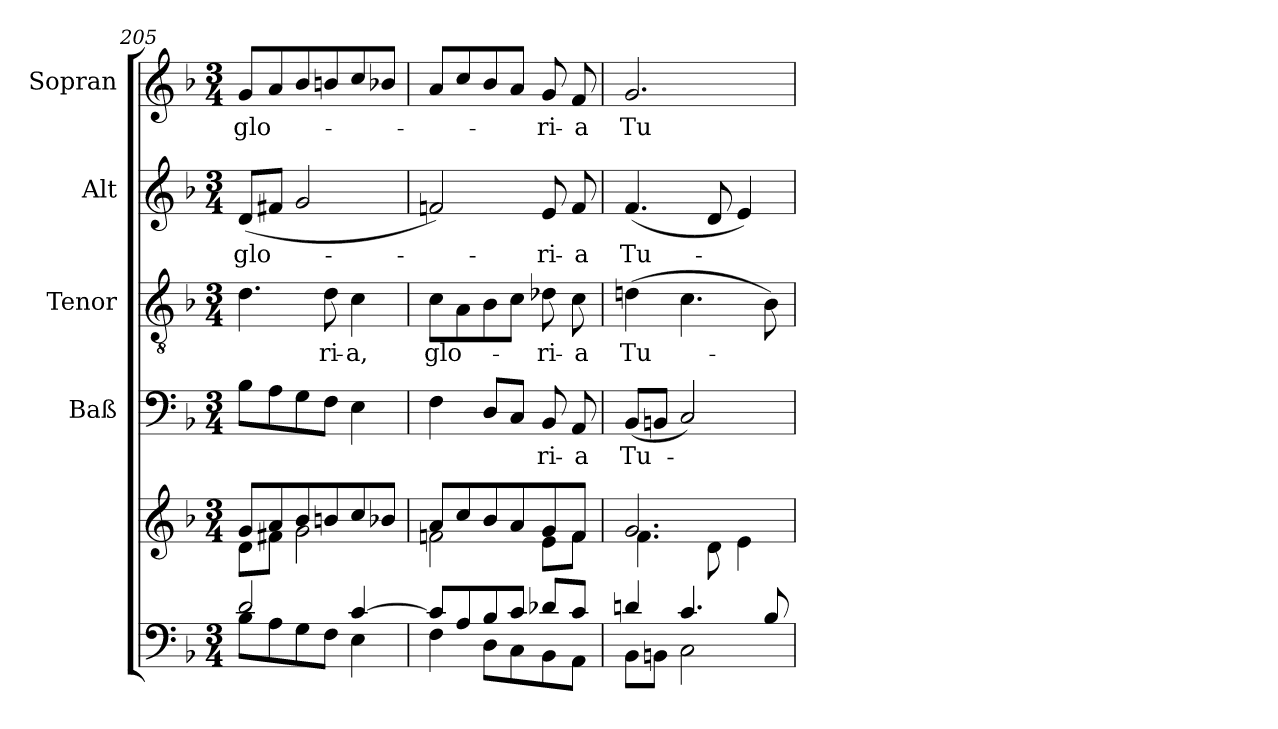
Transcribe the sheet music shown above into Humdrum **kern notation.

**kern	**kern	**kern	**text	**kern	**text	**kern	**text	**kern	**text
*part5	*part5	*part4	*part4	*part3	*part3	*part2	*part2	*part1	*part1
*staff6	*staff5	*staff4	*staff4	*staff3	*staff3	*staff2	*staff2	*staff1	*staff1
*	*	*I"Baß	*	*I"Tenor	*	*I"Alt	*	*I"Sopran	*
*	*	*I'Baß	*	*I'Ten	*	*I'Alt	*	*I'Sop	*
*clefF4	*clefG2	*clefF4	*	*clefGv2	*	*clefG2	*	*clefG2	*
*k[b-]	*k[b-]	*k[b-]	*	*k[b-]	*	*k[b-]	*	*k[b-]	*
*F:	*F:	*F:	*	*F:	*	*F:	*	*F:	*
*M3/4	*M3/4	*M3/4	*	*M3/4	*	*M3/4	*	*M3/4	*
=205	=205	=205	=205	=205	=205	=205	=205	=205	=205
*^	*^	*	*	*	*	*	*	*	*
!	!	!	!	!	!	!	!	!	!LO:LY:b	!	!LO:LY:b
2d/	8B-\L	8g/L	8d\L	8B-\L	.	4.d\	.	(<8d/L	glo-	8g/L	glo-
.	8A\	8a/	8f#X\J	8A\	.	.	.	8f#X/J	.	8a/	.
.	8G\	8b-/	2g\	8G\	.	.	.	2g/	.	8b-/	.
!	!	!	!	!	!	!	!LO:LY:b	!	!	!	!
.	8F\J	8bn/	.	8F\J	.	8d\	-ri-	.	.	8bn/	.
!	!	!	!	!	!	!	!LO:LY:b	!	!	!	!
[>4c/	4E\	8cc/	.	4E\	.	4c\	-a,	.	.	8cc/	.
.	.	8b-X/J	.	.	.	.	.	.	.	8b-X/J	.
=206	=206	=206	=206	=206	=206	=206	=206	=206	=206	=206	=206
!	!	!	!	!	!	!	!LO:LY:b	!	!	!	!
8c/L]	4F\	8a/L	2fn\	4F\	.	8c\L	glo-	2fn/)	.	8a/L	.
8A/	.	8cc/	.	.	.	8A\	.	.	.	8cc/	.
8B-/	8D\L	8b-/	.	8D/L	.	8B-\	.	.	.	8b-/	.
8c/J	8C\	8a/	.	8C/J	.	8c\J	.	.	.	8a/J	.
!	!	!	!	!	!LO:LY:b	!	!LO:LY:b	!	!LO:LY:b	!	!LO:LY:b
8d-X/L	8BB-\	8g/	8e\L	8BB-/	-ri-	8d-X\	-ri-	8e/	-ri-	8g/	-ri-
!	!	!	!	!	!LO:LY:b	!	!LO:LY:b	!	!LO:LY:b	!	!LO:LY:b
8c/J	8AA\J	8f/J	8f\J	8AA/	-a	8c\	-a	8f/	-a	8f/	-a
=207	=207	=207	=207	=207	=207	=207	=207	=207	=207	=207	=207
!	!	!	!	!	!LO:LY:b	!	!LO:LY:b	!	!LO:LY:b	!	!LO:LY:b
4dn/	8BB-\L	2.g/	4.f\	(<8BB-/L	Tu-	(>4dn\	Tu-	(<4.f/	Tu-	2.g/	Tu-
.	8BBn\J	.	.	8BBn/J	.	.	.	.	.	.	.
4.c/	2C\	.	.	2C/)	.	4.c\	.	.	.	.	.
.	.	.	8d\	.	.	.	.	8d/	.	.	.
.	.	.	4e\	.	.	.	.	4e/)	.	.	.
8B-/	.	.	.	.	.	8B-\)	.	.	.	.	.
*v	*v	*	*	*	*	*	*	*	*	*	*
*	*v	*v	*	*	*	*	*	*	*	*
=	=	=	=	=	=	=	=	=	=
*-	*-	*-	*-	*-	*-	*-	*-	*-	*-
